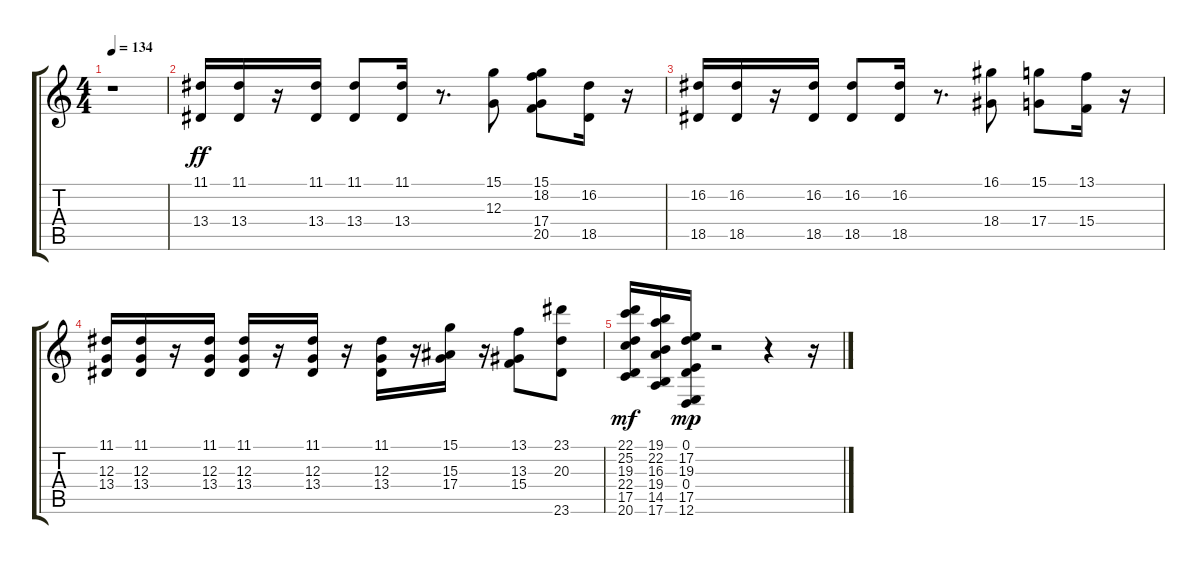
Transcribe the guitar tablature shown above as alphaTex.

\track "" {instrument brasssection}
\staff {score tabs}
\tuning (E4 B3 G3 D3 A2 E2) {hide}
\ts (4 4)
\tempo 134
\clef g2
\ks c
r.1{dy ff} |
(11.1 13.4).16 (11.1 13.4).16 r.16 (11.1 13.4).16 (11.1 13.4).8 (11.1 13.4).16 r.8{d} (15.1 12.3).8 (15.1 18.2 17.4 20.5).8 (16.2 18.5).16 r.16 |
(16.2 18.5).16 (16.2 18.5).16 r.16 (16.2 18.5).16 (16.2 18.5).8 (16.2 18.5).16 r.8{d} (16.1 18.4).8 (15.1 17.4).8 (13.1 15.4).16 r.16 |
(11.1 12.3 13.4).16 (11.1 12.3 13.4).16 r.16 (11.1 12.3 13.4).16 (11.1 12.3 13.4).16 r.16 (11.1 12.3 13.4).16 r.16 (11.1 12.3 13.4).16 r.16 (15.1 15.3 17.4).16 r.16 (13.1 13.3 15.4).8 (23.1 20.3 23.6).8 |
(22.1 25.2 19.3 22.4 17.5 20.6).16{dy mf} (19.1 22.2 16.3 19.4 14.5 17.6).16 (0.1 17.2 19.3 0.4 17.5 12.6).16{dy mp} r.2 r.4 r.16
